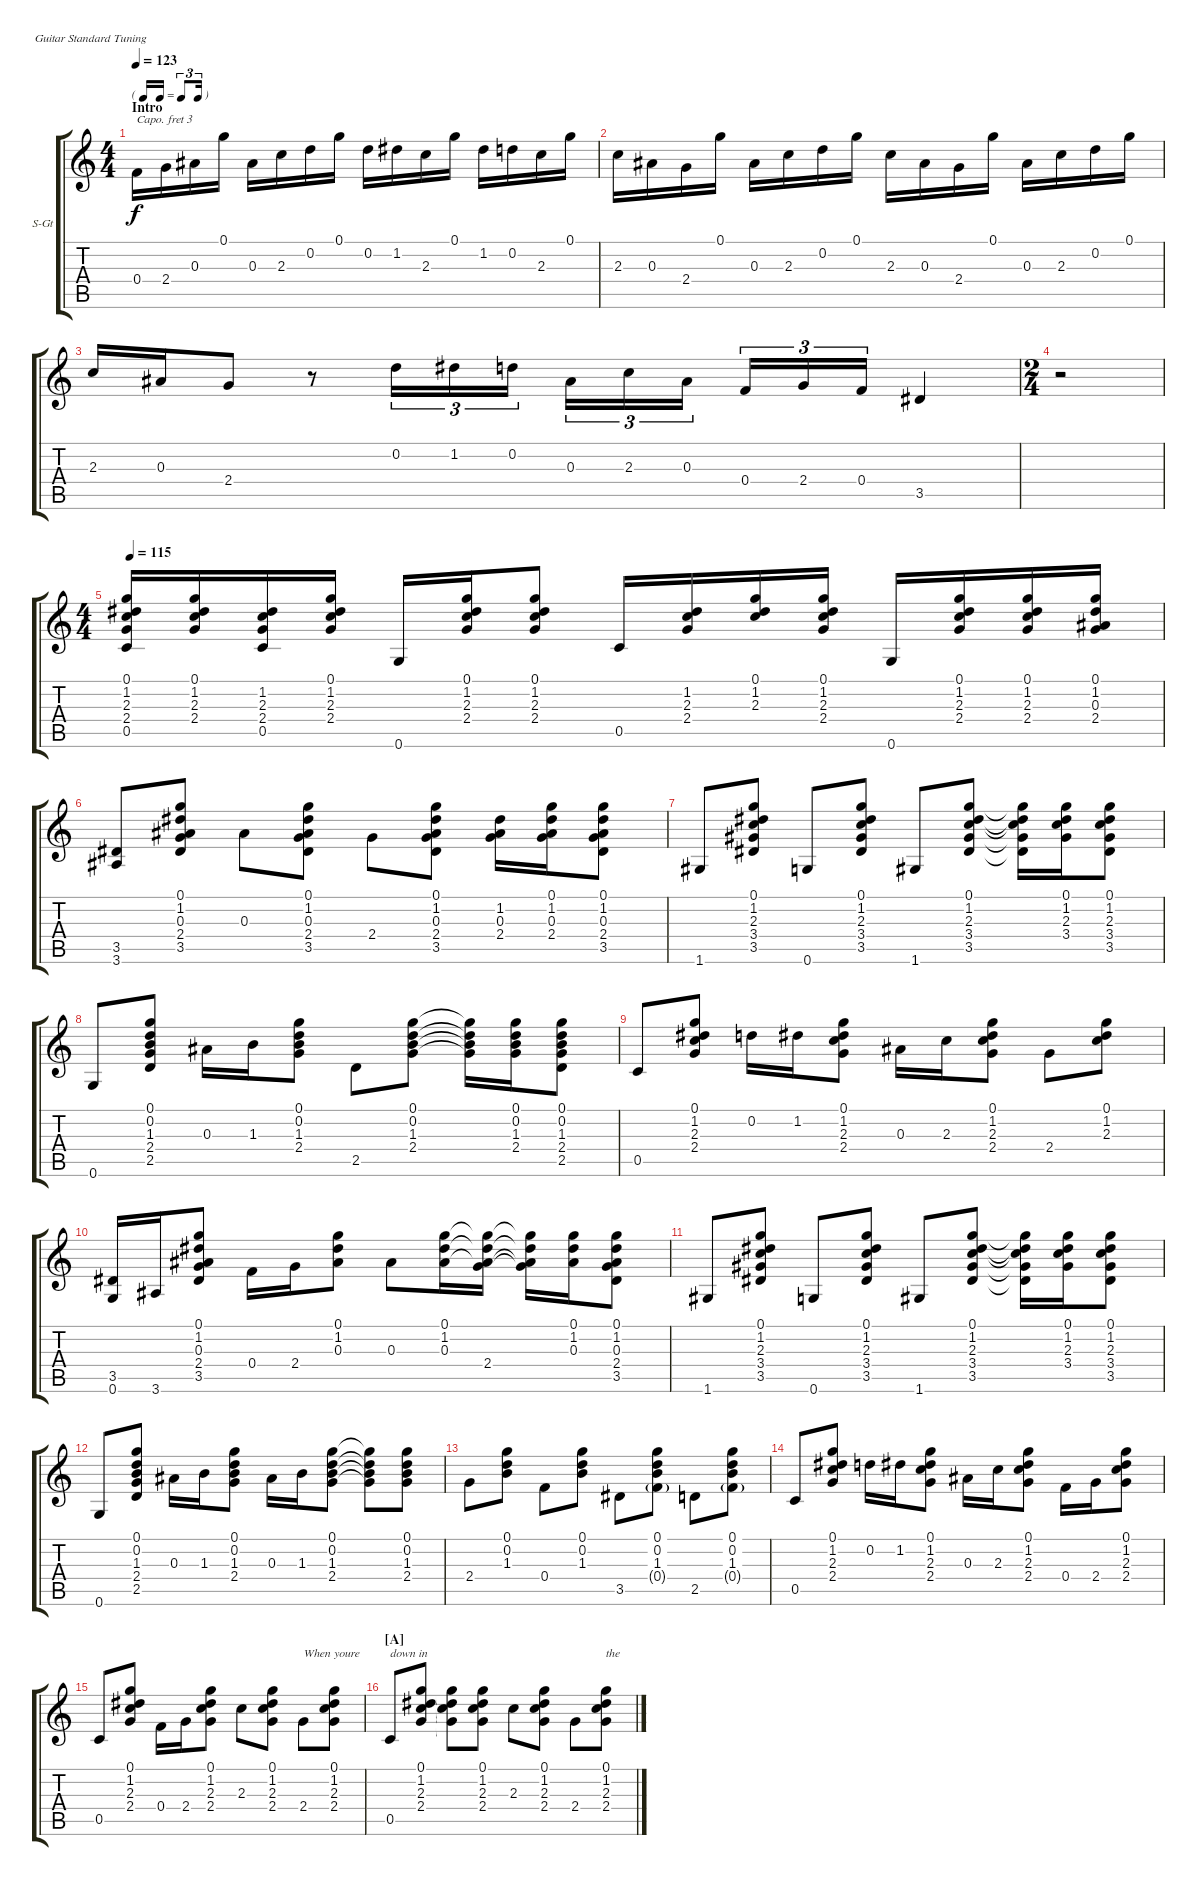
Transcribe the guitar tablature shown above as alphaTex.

\defaultSystemsLayout 4
\bracketExtendMode groupsimilarinstruments
\firstSystemTrackNameOrientation horizontal
\otherSystemsTrackNameOrientation horizontal
\track ("Steel Guitar" "S-Gt") {instrument acousticguitarsteel}
\staff {score tabs}
\capo 3
\tuning (E4 B3 G3 D3 A2 E2)
\ts (4 4)
\tf triplet16th
\section ("" "Intro")
\tempo 123
\clef g2
\scale
1.20807
\ks c
0.4.16{dy f instrument acousticguitarsteel} 2.4.16 0.3.16 0.1.16 0.3.16 2.3.16 0.2.16 0.1.16 0.2.16 1.2.16 2.3.16 0.1.16 1.2.16 0.2.16 2.3.16 0.1.16 |
\scale
0.930643 2.3.16 0.3.16 2.4.16 0.1.16 0.3.16 2.3.16 0.2.16 0.1.16 2.3.16 0.3.16 2.4.16 0.1.16 0.3.16 2.3.16 0.2.16 0.1.16 |
\scale
0.930643 2.3.16 0.3.16 2.4.8 r.8 0.2.16{tu (3 2)} 1.2.16{tu (3 2)} 0.2.16{tu (3 2)} 0.3.16{tu (3 2)} 2.3.16{tu (3 2)} 0.3.16{tu (3 2)} 0.4.16{tu (3 2)} 2.4.16{tu (3 2)} 0.4.16{tu (3 2)} 3.5.4 |
\ts (2 4)
\scale
0.930643 r.2 |
\ts (4 4)
\tempo 115
\scale
1.20807 (0.5 2.4 2.3 1.2 0.1).16 (1.2 2.3 0.1 2.4).16 (2.4 1.2 2.3 0.5).16 (0.1 1.2 2.3 2.4).16 0.6.16 (2.4 2.3 0.1 1.2).16 (0.1 1.2 2.3 2.4).8 0.5.16 (1.2 2.3 2.4).16 (1.2 2.3 0.1).16 (0.1 1.2 2.3 2.4).16 0.6.16 (2.4 2.3 0.1 1.2).16 (0.1 1.2 2.3 2.4).16 (0.1 1.2 0.3 2.4).16 |
\scale
0.930643 (3.6 3.5).8 (0.1 1.2 0.3 2.4 3.5).8 0.3.8 (0.1 1.2 0.3 2.4 3.5).8 2.4.8 (2.4 0.3 1.2 0.1 3.5).8 (2.4 0.3 1.2).16 (0.3 2.4 0.1 1.2).16 (3.5 2.4 0.3 1.2 0.1).8 |
\scale
0.930643 1.6.8 (3.5 3.4 2.3 1.2 0.1).8 0.6.8 (3.5 3.4 2.3 1.2 0.1).8 1.6.8 (3.5 3.4 2.3 1.2 0.1).8 (3.5{t} 3.4{t} 2.3{t} 1.2{t} 0.1{t}).16 (0.1 1.2 2.3 3.4).16 (3.5 3.4 2.3 1.2 0.1).8 |
\scale
0.930643 0.6.8 (2.5 2.4 1.3 0.2 0.1).8 0.3.16 1.3.16 (0.1 0.2 1.3 2.4).8 2.5.8 (0.1 0.2 1.3 2.4).8 (2.4{t} 1.3{t} 0.2{t} 0.1{t}).16 (0.1 0.2 1.3 2.4).16 (2.5 2.4 1.3 0.2 0.1).8 |
\scale
1.11728 0.5.8 (2.4 2.3 1.2 0.1).8 0.2.16 1.2.16 (0.1 1.2 2.3 2.4).8 0.3.16 2.3.16 (0.1 1.2 2.3 2.4).8 2.4.8 (0.1 1.2 2.3).8 |
\scale
0.960908 (0.6 3.5).16 3.6.16 (3.5 2.4 0.3 1.2 0.1).8 0.4.16 2.4.16 (0.3 1.2 0.1).8 0.3.8 (0.1 1.2 0.3).16 (2.4 0.3{t} 1.2{t} 0.1{t}).16 (2.4{t} 0.3{t} 1.2{t} 0.1{t}).16 (0.1 1.2 0.3).16 (3.5 2.4 0.3 1.2 0.1).8 |
\scale
0.960908 1.6.8 (3.5 3.4 2.3 1.2 0.1).8 0.6.8 (3.5 3.4 2.3 1.2 0.1).8 1.6.8 (3.5 3.4 2.3 1.2 0.1).8 (3.5{t} 3.4{t} 2.3{t} 1.2{t} 0.1{t}).16 (0.1 1.2 2.3 3.4).16 (3.5 3.4 2.3 1.2 0.1).8 |
\scale
0.960908 0.6.8 (2.5 2.4 1.3 0.2 0.1).8 0.3.16 1.3.16 (0.1 0.2 1.3 2.4).8 0.3.16 1.3.16 (0.1 0.2 1.3 2.4).8 (2.4{t} 1.3{t} 0.2{t} 0.1{t}).8 (0.1 0.2 1.3 2.4).8 |
\scale
1.11728 2.4.8 (0.1 0.2 1.3).8 0.4.8 (1.3 0.2 0.1).8 3.5.8 (1.3 0.2 0.1 0.4{g}).8 2.5.8 (0.4{g} 1.3 0.2 0.1).8 |
\scale
0.960908 0.5.8 (2.4 2.3 1.2 0.1).8 0.2.16 1.2.16 (0.1 1.2 2.3 2.4).8 0.3.16 2.3.16 (2.3 1.2 0.1 2.4).8 0.4.16 2.4.16 (2.4 2.3 1.2 0.1).8 |
\scale
0.960908 0.5.8 (2.4 2.3 1.2 0.1).8 0.4.16 2.4.16 (2.4 2.3 1.2 0.1).8 2.3.8 (2.3 1.2 0.1 2.4).8 2.4.8{txt "When youre"} (2.3 1.2 0.1 2.4).8 |
\section ("A" "")
\scale
1.20807 0.5.8{txt "down in"} (2.4 2.3 1.2 0.1).8 (2.4{t} 2.3{t} 1.2{t} 0.1{t}).8 (2.4 2.3 1.2 0.1).8 2.3.8 (0.1 1.2 2.3 2.4).8 2.4.8 (2.4 2.3 1.2 0.1).8{txt "the"}
